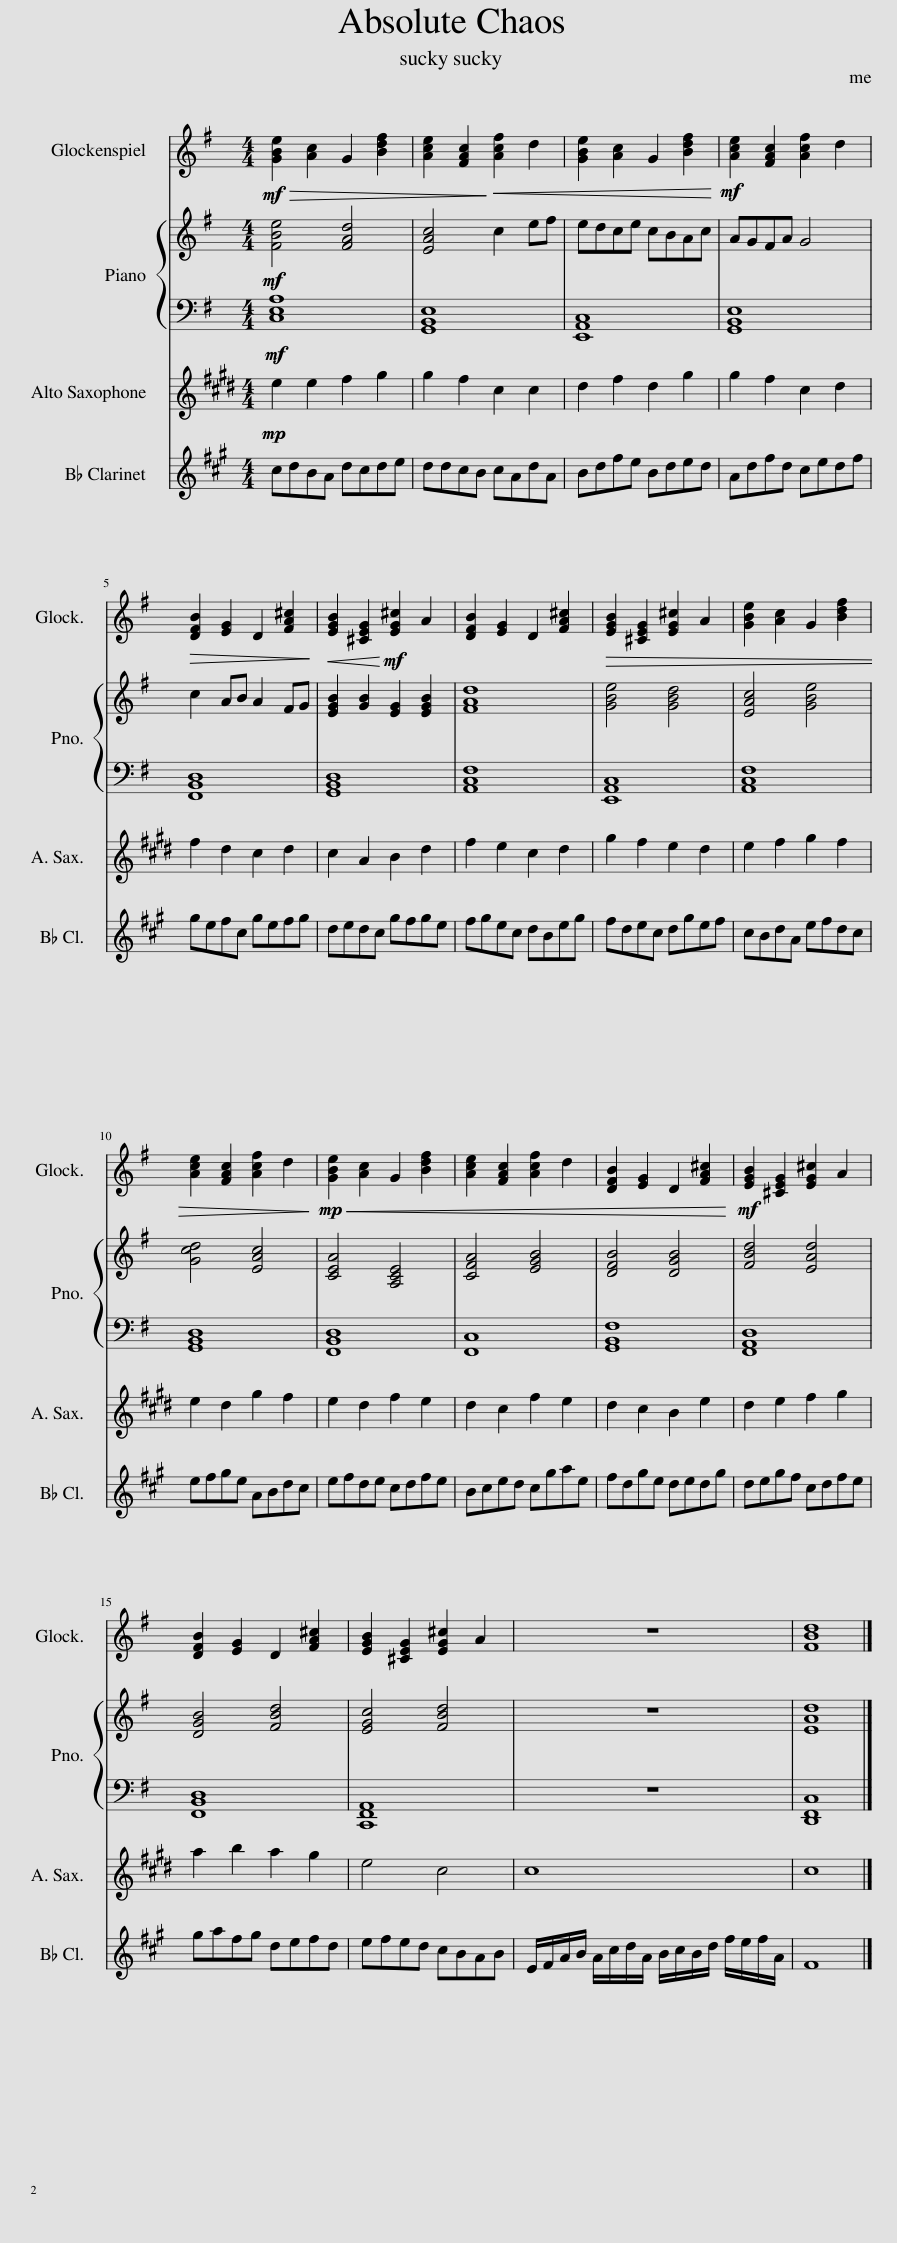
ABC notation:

X:1
%%score 1 { 2 | 3 } 4 5
L:1/8
M:4/4
I:linebreak $
K:G
V:1 treble transpose=24
V:2 treble
V:3 bass
V:4 treble transpose=-9
V:5 treble transpose=-2
V:1
!mf!!>(! [GBe]2 [Ac]2 G2 [Bdf]2 | [Ace]2 [FAc]2!>)!!<(! [Acf]2 d2 | [GBe]2 [Ac]2 G2 [Bdf]2!<)! |!mf! [Ace]2 [FAc]2 [Acf]2 d2 |$!>(! [DFB]2 [EG]2 D2 [FA^c]2!>)! | %5
!<(! [EGB]2 [^CEG]2!<)!!mf! [EG^c]2 A2 | [DFB]2 [EG]2 D2 [FA^c]2 |!>(! [EGB]2 [^CEG]2 [EG^c]2 A2 | [GBe]2 [Ac]2 G2 [Bdf]2 |$ [Ace]2 [FAc]2 [Acf]2 d2!>)! | %10
!mp!!<(! [GBe]2 [Ac]2 G2 [Bdf]2 | [Ace]2 [FAc]2 [Acf]2 d2 | [DFB]2 [EG]2 D2 [FA^c]2!<)! |!mf! [EGB]2 [^CEG]2 [EG^c]2 A2 |$ [DFB]2 [EG]2 D2 [FA^c]2 | %15
 [EGB]2 [^CEG]2 [EG^c]2 A2 | z8 | [FBd]8 |] %18
V:2
!mf! [FBe]4 [FAd]4 | [EAc]4 c2 ef | edce cBAc | AGFA G4 |$ c2 AB A2 FG | %5
 [EGB]2 [GB]2 [EG]2 [EGB]2 | [FAd]8 | [GBe]4 [GBd]4 | [EAc]4 [GBe]4 |$ [Gcd]4 [EAc]4 | %10
 [CEA]4 [A,CE]4 | [CFA]4 [EGB]4 | [DFB]4 [DGB]4 | [FBd]4 [EAd]4 |$ [DGB]4 [FBd]4 | %15
 [EGc]4 [FBd]4 | z8 | [EAd]8 |] %18
V:3
!mf! [C,E,A,]8 | [G,,B,,E,]8 | [E,,A,,C,]8 | [G,,B,,E,]8 |$ [F,,B,,D,]8 | %5
 [G,,B,,D,]8 | [A,,C,F,]8 | [E,,A,,C,]8 | [A,,C,F,]8 |$ [G,,B,,D,]8 | %10
 [F,,B,,D,]8 | [F,,C,]8 | [G,,B,,F,]8 | [F,,A,,D,]8 |$ [F,,B,,D,]8 | %15
 [C,,F,,A,,]8 | z8 | [D,,F,,C,]8 |] %18
V:4
[K:E]!mp! e2 e2 f2 g2 | g2 f2 c2 c2 | d2 f2 d2 g2 | g2 f2 c2 d2 |$ f2 d2 c2 d2 | %5
 c2 A2 B2 d2 | f2 e2 c2 d2 | g2 f2 e2 d2 | e2 f2 g2 f2 |$ e2 d2 g2 f2 | %10
 e2 d2 f2 e2 | d2 c2 f2 e2 | d2 c2 B2 e2 | d2 e2 f2 g2 |$ a2 b2 a2 g2 | %15
 e4 c4 | c8 | c8 |] %18
V:5
[K:A] cdBA dcde | ddcB cAdA | Bdfe Bded | Adfd cedf |$ gefc gefg | %5
 dedc gfge | fgec dBeg | fdec dgef | cBdA efdc |$ efge ABdc | %10
 efde cdfe | Bced cgae | fdge dedg | degf cdfe |$ gafg defd | %15
 efed cBAB | E/F/A/B/ A/c/d/A/ B/c/B/d/ f/e/f/A/ | F8 |] %18
